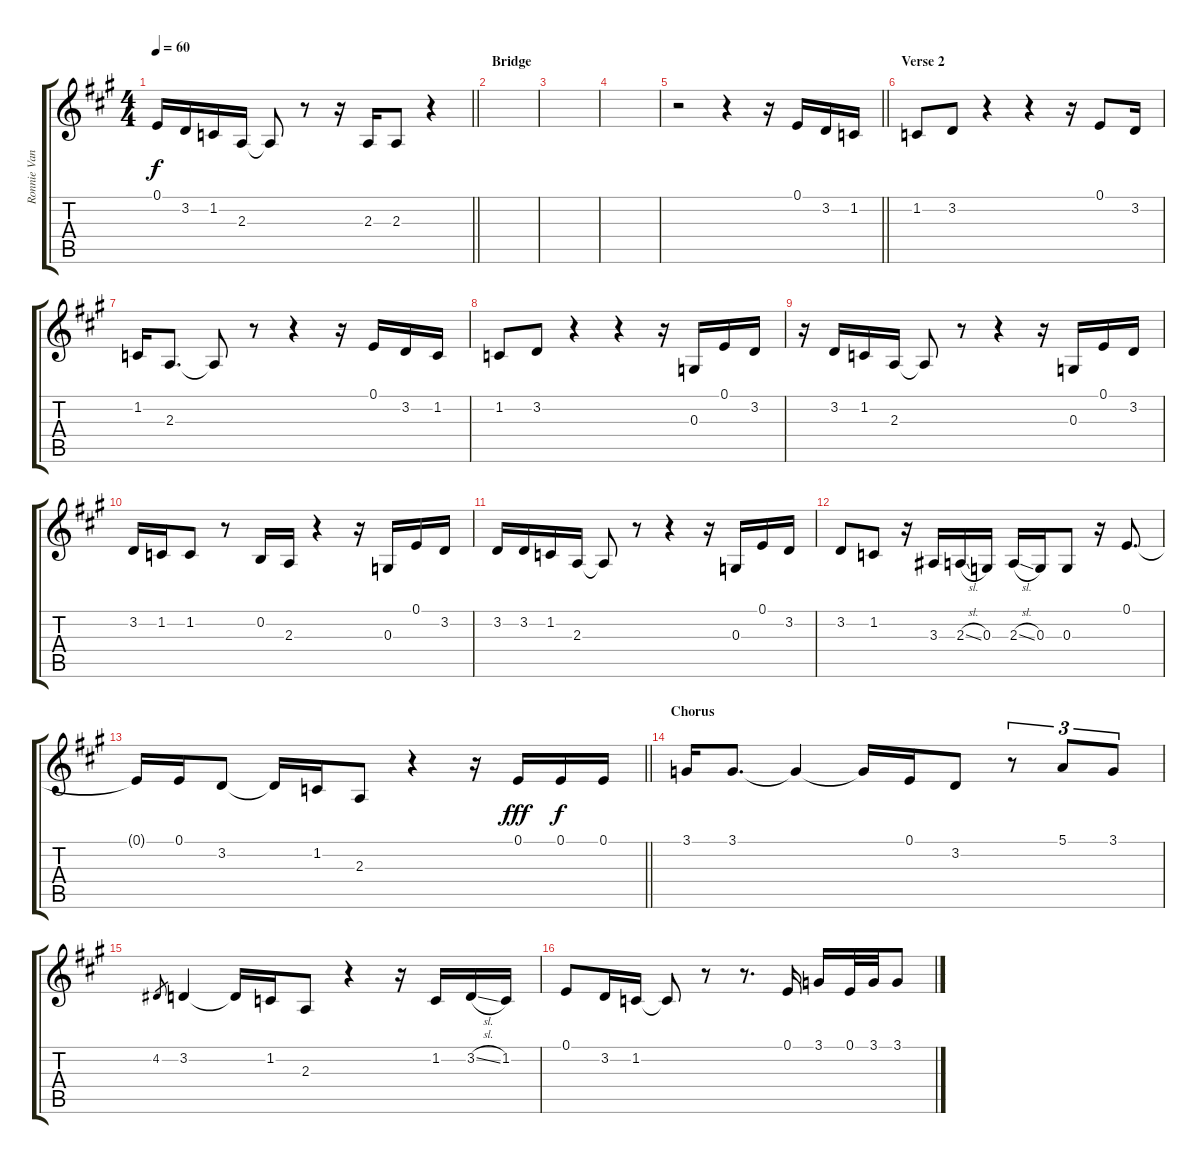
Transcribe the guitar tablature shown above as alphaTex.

\track ("Ronnie Van Zant - Vocals" "Ronnie Van") {instrument lead2sawtooth}
\staff {score tabs}
\tuning (E4 B3 G3 D3 A2 E2) {hide}
\ts (4 4)
\tempo 60
\clef g2
\barLineRight lightlight
\ks f#minor
0.1.16{dy f} 3.2.16 1.2.16 2.3.16 2.3{t}.8 r.8 r.16 2.3.16 2.3.8 r.4 |
\section ("" "Bridge")
|
|
|
\barLineRight lightlight
r.2 r.4 r.16 0.1.16 3.2.16 1.2.16 |
\section ("" "Verse 2")
1.2.8 3.2.8 r.4 r.4 r.16 0.1.8 3.2.16 |
1.2.16 2.3.8{d} 2.3{t}.8 r.8 r.4 r.16 0.1.16 3.2.16 1.2.16 |
1.2.8 3.2.8 r.4 r.4 r.16 0.3.16 0.1.16 3.2.16 |
r.16 3.2.16 1.2.16 2.3.16 2.3{t}.8 r.8 r.4 r.16 0.3.16 0.1.16 3.2.16 |
3.2.16 1.2.16 1.2.8 r.8 0.2.16 2.3.16 r.4 r.16 0.3.16 0.1.16 3.2.16 |
3.2.16 3.2.16 1.2.16 2.3.16 2.3{t}.8 r.8 r.4 r.16 0.3.16 0.1.16 3.2.16 |
3.2.8 1.2.8 r.16 3.3.16 2.3{sl}.16 0.3.16 2.3{sl}.16 0.3.16 0.3.8 r.16 0.1.8{d} |
\barLineRight lightlight
0.1{t}.16 0.1.16 3.2.8 3.2{t}.16 1.2.16 2.3.8 r.4 r.16 0.1.16{dy fff} 0.1.16{dy f} 0.1.16 |
\section ("" "Chorus")
3.1.16 3.1.8{d} 3.1{t}.4 3.1{t}.16 0.1.16 3.2.8 r.8{tu (3 2)} 5.1.8{tu (3 2)} 3.1.8{tu (3 2)} |
4.2.8{gr} 3.2.4 3.2{t}.16 1.2.16 2.3.8 r.4 r.16 1.2.16 3.2{sl}.16 1.2.16 |
0.1.8 3.2.16 1.2.16 1.2{t}.8 r.8 r.8{d} 0.1.16 3.1.16 0.1.32 3.1.32 3.1.8
